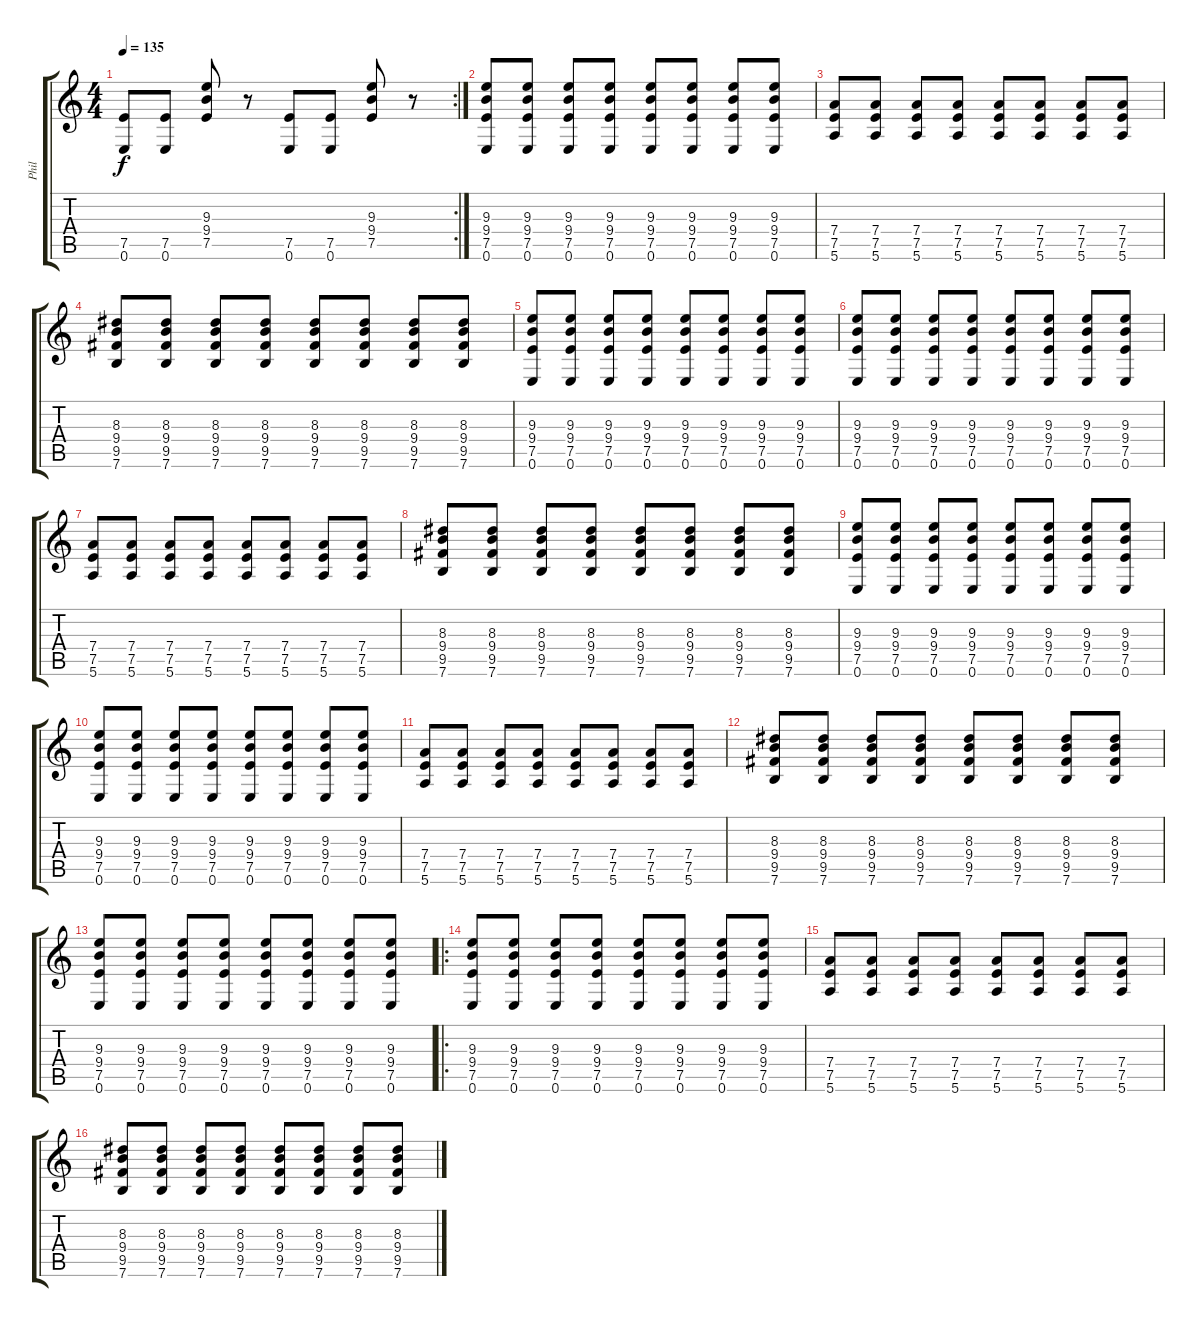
\track ("Phil" "Phil") {instrument distortionguitar}
\staff {score tabs}
\tuning (E4 B3 G3 D3 A2 E2) {hide}
\rc 2
\ts (4 4)
\tempo 135
\clef g2
\ks c
(7.5 0.6).8{dy f} (7.5 0.6).8 (9.3 9.4 7.5).8 r.8 (7.5 0.6).8 (7.5 0.6).8 (9.3 9.4 7.5).8 r.8 |
(9.3 9.4 7.5 0.6).8 (9.3 9.4 7.5 0.6).8 (9.3 9.4 7.5 0.6).8 (9.3 9.4 7.5 0.6).8 (9.3 9.4 7.5 0.6).8 (9.3 9.4 7.5 0.6).8 (9.3 9.4 7.5 0.6).8 (9.3 9.4 7.5 0.6).8 |
(7.4 7.5 5.6).8 (7.4 7.5 5.6).8 (7.4 7.5 5.6).8 (7.4 7.5 5.6).8 (7.4 7.5 5.6).8 (7.4 7.5 5.6).8 (7.4 7.5 5.6).8 (7.4 7.5 5.6).8 |
(8.3 9.4 9.5 7.6).8 (8.3 9.4 9.5 7.6).8 (8.3 9.4 9.5 7.6).8 (8.3 9.4 9.5 7.6).8 (8.3 9.4 9.5 7.6).8 (8.3 9.4 9.5 7.6).8 (8.3 9.4 9.5 7.6).8 (8.3 9.4 9.5 7.6).8 |
(9.3 9.4 7.5 0.6).8 (9.3 9.4 7.5 0.6).8 (9.3 9.4 7.5 0.6).8 (9.3 9.4 7.5 0.6).8 (9.3 9.4 7.5 0.6).8 (9.3 9.4 7.5 0.6).8 (9.3 9.4 7.5 0.6).8 (9.3 9.4 7.5 0.6).8 |
(9.3 9.4 7.5 0.6).8 (9.3 9.4 7.5 0.6).8 (9.3 9.4 7.5 0.6).8 (9.3 9.4 7.5 0.6).8 (9.3 9.4 7.5 0.6).8 (9.3 9.4 7.5 0.6).8 (9.3 9.4 7.5 0.6).8 (9.3 9.4 7.5 0.6).8 |
(7.4 7.5 5.6).8 (7.4 7.5 5.6).8 (7.4 7.5 5.6).8 (7.4 7.5 5.6).8 (7.4 7.5 5.6).8 (7.4 7.5 5.6).8 (7.4 7.5 5.6).8 (7.4 7.5 5.6).8 |
(8.3 9.4 9.5 7.6).8 (8.3 9.4 9.5 7.6).8 (8.3 9.4 9.5 7.6).8 (8.3 9.4 9.5 7.6).8 (8.3 9.4 9.5 7.6).8 (8.3 9.4 9.5 7.6).8 (8.3 9.4 9.5 7.6).8 (8.3 9.4 9.5 7.6).8 |
(9.3 9.4 7.5 0.6).8 (9.3 9.4 7.5 0.6).8 (9.3 9.4 7.5 0.6).8 (9.3 9.4 7.5 0.6).8 (9.3 9.4 7.5 0.6).8 (9.3 9.4 7.5 0.6).8 (9.3 9.4 7.5 0.6).8 (9.3 9.4 7.5 0.6).8 |
(9.3 9.4 7.5 0.6).8 (9.3 9.4 7.5 0.6).8 (9.3 9.4 7.5 0.6).8 (9.3 9.4 7.5 0.6).8 (9.3 9.4 7.5 0.6).8 (9.3 9.4 7.5 0.6).8 (9.3 9.4 7.5 0.6).8 (9.3 9.4 7.5 0.6).8 |
(7.4 7.5 5.6).8 (7.4 7.5 5.6).8 (7.4 7.5 5.6).8 (7.4 7.5 5.6).8 (7.4 7.5 5.6).8 (7.4 7.5 5.6).8 (7.4 7.5 5.6).8 (7.4 7.5 5.6).8 |
(8.3 9.4 9.5 7.6).8 (8.3 9.4 9.5 7.6).8 (8.3 9.4 9.5 7.6).8 (8.3 9.4 9.5 7.6).8 (8.3 9.4 9.5 7.6).8 (8.3 9.4 9.5 7.6).8 (8.3 9.4 9.5 7.6).8 (8.3 9.4 9.5 7.6).8 |
(9.3 9.4 7.5 0.6).8 (9.3 9.4 7.5 0.6).8 (9.3 9.4 7.5 0.6).8 (9.3 9.4 7.5 0.6).8 (9.3 9.4 7.5 0.6).8 (9.3 9.4 7.5 0.6).8 (9.3 9.4 7.5 0.6).8 (9.3 9.4 7.5 0.6).8 |
\ro
(9.3 9.4 7.5 0.6).8 (9.3 9.4 7.5 0.6).8 (9.3 9.4 7.5 0.6).8 (9.3 9.4 7.5 0.6).8 (9.3 9.4 7.5 0.6).8 (9.3 9.4 7.5 0.6).8 (9.3 9.4 7.5 0.6).8 (9.3 9.4 7.5 0.6).8 |
(7.4 7.5 5.6).8 (7.4 7.5 5.6).8 (7.4 7.5 5.6).8 (7.4 7.5 5.6).8 (7.4 7.5 5.6).8 (7.4 7.5 5.6).8 (7.4 7.5 5.6).8 (7.4 7.5 5.6).8 |
(8.3 9.4 9.5 7.6).8 (8.3 9.4 9.5 7.6).8 (8.3 9.4 9.5 7.6).8 (8.3 9.4 9.5 7.6).8 (8.3 9.4 9.5 7.6).8 (8.3 9.4 9.5 7.6).8 (8.3 9.4 9.5 7.6).8 (8.3 9.4 9.5 7.6).8
